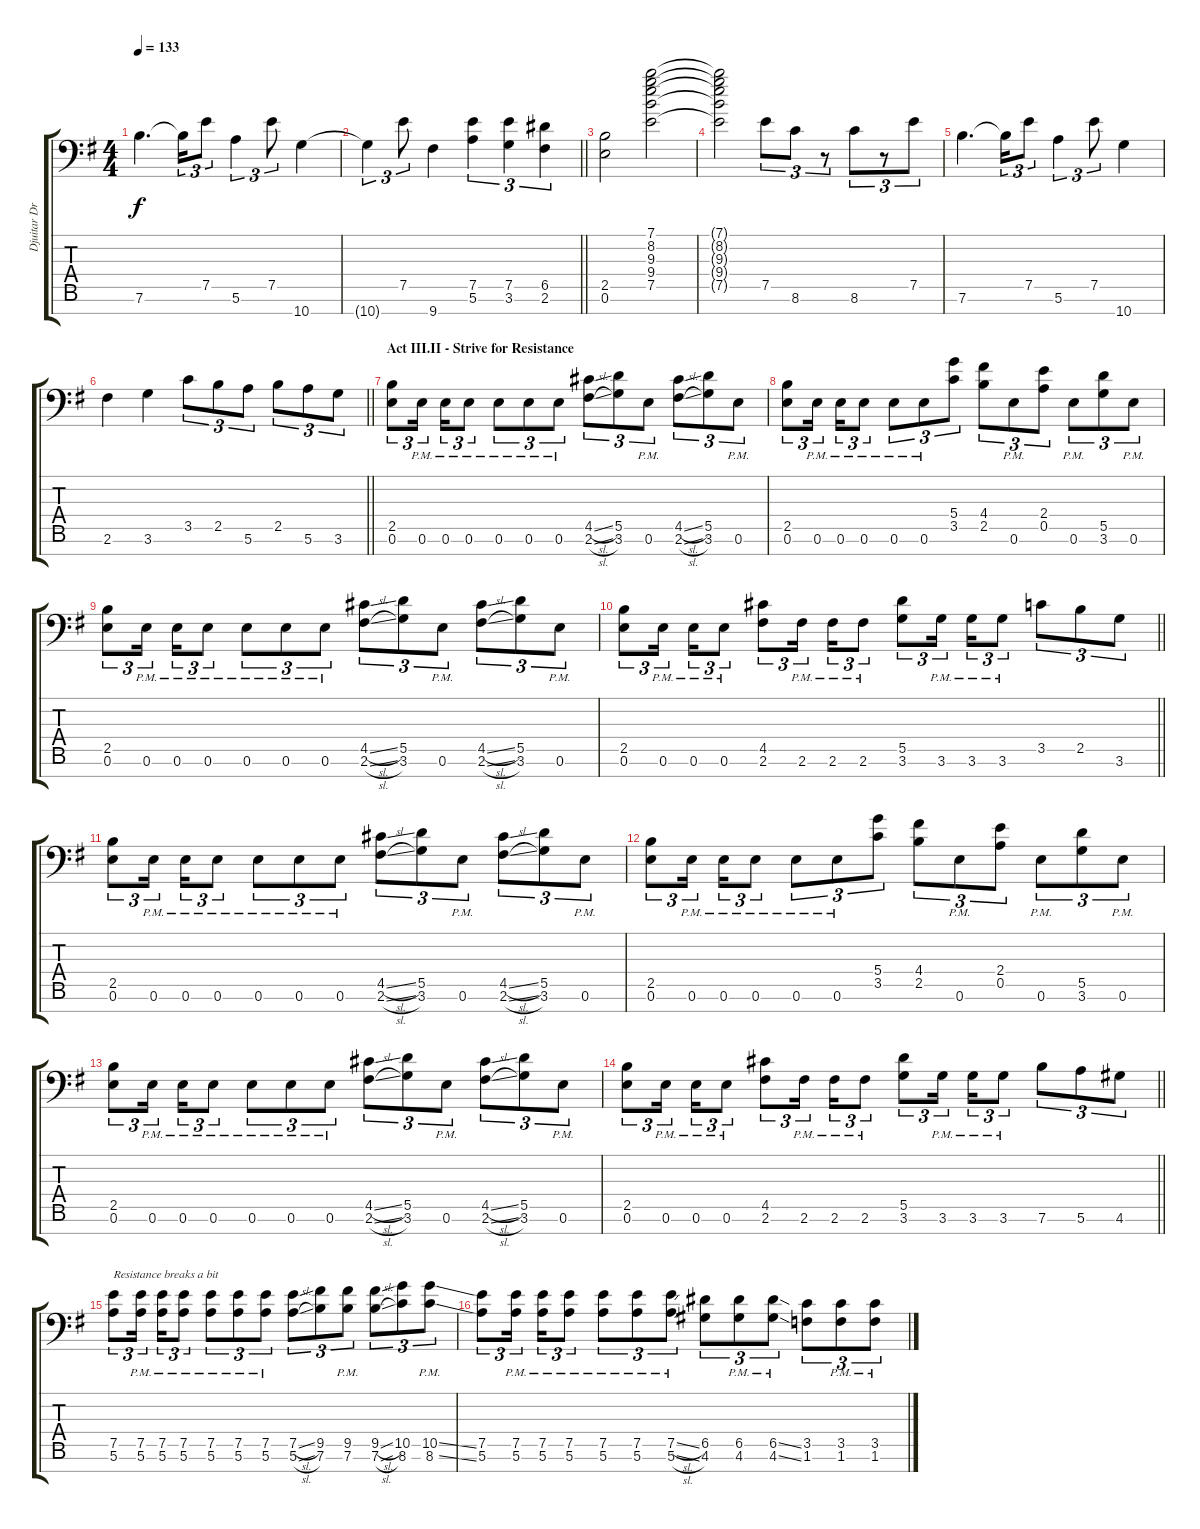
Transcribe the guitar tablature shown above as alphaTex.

\track ("Djuitar Dropped A" "Djuitar Dr") {instrument distortionguitar}
\staff {score tabs}
\tuning (E4 B3 G3 D3 A2 E2 A1) {hide}
\ts (4 4)
\tempo 133
\clef f4
\ks eminor
7.6.4{d dy f} 7.6{t}.16{tu (3 2)} 7.5.8{tu (3 2)} 5.6.4{tu (3 2)} 7.5.8{tu (3 2)} 10.7.4 |
\barLineRight lightlight
10.7{t}.4{tu (3 2)} 7.5.8{tu (3 2)} 9.7.4 (7.5 5.6).4{tu (3 2)} (7.5 3.6).4{tu (3 2)} (6.5 2.6).4{tu (3 2)} |
(2.5 0.6).2 (7.1 8.2 9.3 9.4 7.5).2 |
(7.1{t} 8.2{t} 9.3{t} 9.4{t} 7.5{t}).2 7.5.8{tu (3 2) balance 8} 8.6.8{tu (3 2)} r.8{tu (3 2)} 8.6.8{tu (3 2)} r.8{tu (3 2)} 7.5.8{tu (3 2)} |
7.6.4{d} 7.6{t}.16{tu (3 2)} 7.5.8{tu (3 2)} 5.6.4{tu (3 2)} 7.5.8{tu (3 2)} 10.7.4 |
\barLineRight lightlight
2.6.4 3.6.4 3.5.8{tu (3 2)} 2.5.8{tu (3 2)} 5.6.8{tu (3 2)} 2.5.8{tu (3 2)} 5.6.8{tu (3 2)} 3.6.8{tu (3 2)} |
\section ("" "Act III.II - Strive for Resistance")
(2.5 0.6).8{tu (3 2) balance 16} 0.6{pm}.16{tu (3 2) beam splitsecondary} 0.6{pm}.16{tu (3 2)} 0.6{pm}.8{tu (3 2)} 0.6{pm}.8{tu (3 2)} 0.6{pm}.8{tu (3 2)} 0.6{pm}.8{tu (3 2)} (4.5{sl} 2.6{sl}).8{tu (3 2)} (5.5 3.6).8{tu (3 2)} 0.6{pm}.8{tu (3 2)} (4.5{sl} 2.6{sl}).8{tu (3 2)} (5.5 3.6).8{tu (3 2)} 0.6{pm}.8{tu (3 2)} |
(2.5 0.6).8{tu (3 2)} 0.6{pm}.16{tu (3 2) beam splitsecondary} 0.6{pm}.16{tu (3 2)} 0.6{pm}.8{tu (3 2)} 0.6{pm}.8{tu (3 2)} 0.6{pm}.8{tu (3 2)} (5.4 3.5).8{tu (3 2)} (4.4 2.5).8{tu (3 2)} 0.6{pm}.8{tu (3 2)} (2.4 0.5).8{tu (3 2)} 0.6{pm}.8{tu (3 2)} (5.5 3.6).8{tu (3 2)} 0.6{pm}.8{tu (3 2)} |
(2.5 0.6).8{tu (3 2)} 0.6{pm}.16{tu (3 2) beam splitsecondary} 0.6{pm}.16{tu (3 2)} 0.6{pm}.8{tu (3 2)} 0.6{pm}.8{tu (3 2)} 0.6{pm}.8{tu (3 2)} 0.6{pm}.8{tu (3 2)} (4.5{sl} 2.6{sl}).8{tu (3 2)} (5.5 3.6).8{tu (3 2)} 0.6{pm}.8{tu (3 2)} (4.5{sl} 2.6{sl}).8{tu (3 2)} (5.5 3.6).8{tu (3 2)} 0.6{pm}.8{tu (3 2)} |
\barLineRight lightlight
(2.5 0.6).8{tu (3 2)} 0.6{pm}.16{tu (3 2) beam splitsecondary} 0.6{pm}.16{tu (3 2)} 0.6{pm}.8{tu (3 2)} (4.5 2.6).8{tu (3 2)} 2.6{pm}.16{tu (3 2) beam splitsecondary} 2.6{pm}.16{tu (3 2)} 2.6{pm}.8{tu (3 2)} (5.5 3.6).8{tu (3 2)} 3.6{pm}.16{tu (3 2) beam splitsecondary} 3.6{pm}.16{tu (3 2)} 3.6{pm}.8{tu (3 2)} 3.5.8{tu (3 2)} 2.5.8{tu (3 2)} 3.6.8{tu (3 2)} |
(2.5 0.6).8{tu (3 2)} 0.6{pm}.16{tu (3 2) beam splitsecondary} 0.6{pm}.16{tu (3 2)} 0.6{pm}.8{tu (3 2)} 0.6{pm}.8{tu (3 2)} 0.6{pm}.8{tu (3 2)} 0.6{pm}.8{tu (3 2)} (4.5{sl} 2.6{sl}).8{tu (3 2)} (5.5 3.6).8{tu (3 2)} 0.6{pm}.8{tu (3 2)} (4.5{sl} 2.6{sl}).8{tu (3 2)} (5.5 3.6).8{tu (3 2)} 0.6{pm}.8{tu (3 2)} |
(2.5 0.6).8{tu (3 2)} 0.6{pm}.16{tu (3 2) beam splitsecondary} 0.6{pm}.16{tu (3 2)} 0.6{pm}.8{tu (3 2)} 0.6{pm}.8{tu (3 2)} 0.6{pm}.8{tu (3 2)} (5.4 3.5).8{tu (3 2)} (4.4 2.5).8{tu (3 2)} 0.6{pm}.8{tu (3 2)} (2.4 0.5).8{tu (3 2)} 0.6{pm}.8{tu (3 2)} (5.5 3.6).8{tu (3 2)} 0.6{pm}.8{tu (3 2)} |
(2.5 0.6).8{tu (3 2)} 0.6{pm}.16{tu (3 2) beam splitsecondary} 0.6{pm}.16{tu (3 2)} 0.6{pm}.8{tu (3 2)} 0.6{pm}.8{tu (3 2)} 0.6{pm}.8{tu (3 2)} 0.6{pm}.8{tu (3 2)} (4.5{sl} 2.6{sl}).8{tu (3 2)} (5.5 3.6).8{tu (3 2)} 0.6{pm}.8{tu (3 2)} (4.5{sl} 2.6{sl}).8{tu (3 2)} (5.5 3.6).8{tu (3 2)} 0.6{pm}.8{tu (3 2)} |
\barLineRight lightlight
(2.5 0.6).8{tu (3 2)} 0.6{pm}.16{tu (3 2) beam splitsecondary} 0.6{pm}.16{tu (3 2)} 0.6{pm}.8{tu (3 2)} (4.5 2.6).8{tu (3 2)} 2.6{pm}.16{tu (3 2) beam splitsecondary} 2.6{pm}.16{tu (3 2)} 2.6{pm}.8{tu (3 2)} (5.5 3.6).8{tu (3 2)} 3.6{pm}.16{tu (3 2) beam splitsecondary} 3.6{pm}.16{tu (3 2)} 3.6{pm}.8{tu (3 2)} 7.6.8{tu (3 2)} 5.6.8{tu (3 2)} 4.6.8{tu (3 2)} |
(7.5 5.6).8{tu (3 2) txt "Resistance breaks a bit" balance 8} (7.5{pm} 5.6{pm}).16{tu (3 2) beam splitsecondary} (7.5{pm} 5.6{pm}).16{tu (3 2)} (7.5{pm} 5.6{pm}).8{tu (3 2)} (7.5{pm} 5.6{pm}).8{tu (3 2)} (7.5{pm} 5.6{pm}).8{tu (3 2)} (7.5{pm} 5.6{pm}).8{tu (3 2)} (7.5{sl} 5.6{sl}).8{tu (3 2)} (9.5 7.6).8{tu (3 2)} (9.5{pm} 7.6{pm}).8{tu (3 2)} (9.5{sl} 7.6{sl}).8{tu (3 2)} (10.5 8.6).8{tu (3 2)} (10.5{ss pm} 8.6{ss pm}).8{tu (3 2)} |
(7.5 5.6).8{tu (3 2)} (7.5{pm} 5.6{pm}).16{tu (3 2) beam splitsecondary} (7.5{pm} 5.6{pm}).16{tu (3 2)} (7.5{pm} 5.6{pm}).8{tu (3 2)} (7.5{pm} 5.6{pm}).8{tu (3 2)} (7.5{pm} 5.6{pm}).8{tu (3 2)} (7.5{sl pm} 5.6{sl pm}).8{tu (3 2)} (6.5 4.6).8{tu (3 2)} (6.5{pm} 4.6{pm}).8{tu (3 2)} (6.5{ss pm} 4.6{ss pm}).8{tu (3 2)} (3.5 1.6).8{tu (3 2)} (3.5{pm} 1.6{pm}).8{tu (3 2)} (3.5{pm} 1.6{pm}).8{tu (3 2)}
